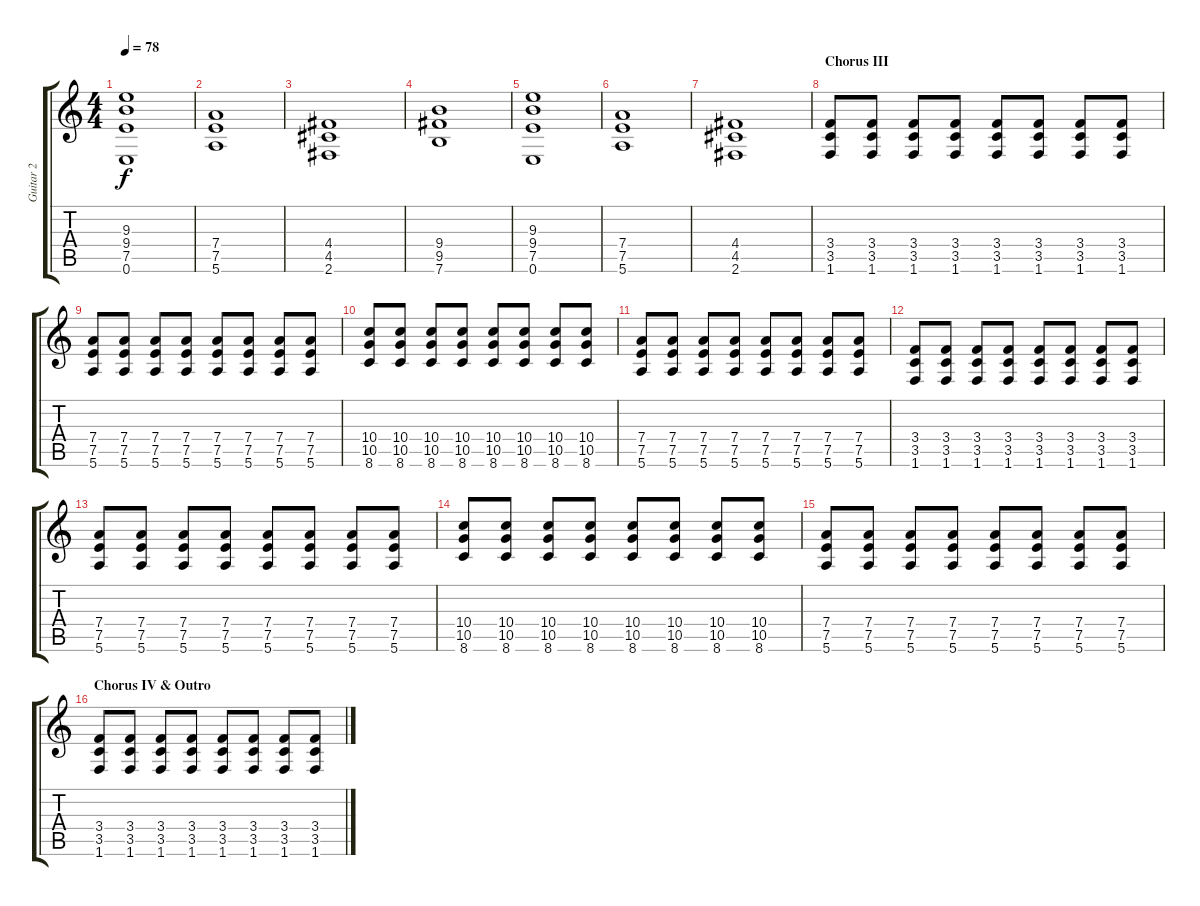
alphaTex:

\track ("Guitar 2" "Guitar 2") {instrument distortionguitar}
\staff {score tabs}
\tuning (E4 B3 G3 D3 A2 E2) {hide}
\ts (4 4)
\tempo 78
\clef g2
\ks c
(9.3 9.4 7.5 0.6).1{dy f} |
(7.4 7.5 5.6).1 |
(4.4 4.5 2.6).1 |
(9.4 9.5 7.6).1 |
(9.3 9.4 7.5 0.6).1 |
(7.4 7.5 5.6).1 |
(4.4 4.5 2.6).1 |
\section ("" "Chorus III")
(3.4 3.5 1.6).8 (3.4 3.5 1.6).8 (3.4 3.5 1.6).8 (3.4 3.5 1.6).8 (3.4 3.5 1.6).8 (3.4 3.5 1.6).8 (3.4 3.5 1.6).8 (3.4 3.5 1.6).8 |
(7.4 7.5 5.6).8 (7.4 7.5 5.6).8 (7.4 7.5 5.6).8 (7.4 7.5 5.6).8 (7.4 7.5 5.6).8 (7.4 7.5 5.6).8 (7.4 7.5 5.6).8 (7.4 7.5 5.6).8 |
(10.4 10.5 8.6).8 (10.4 10.5 8.6).8 (10.4 10.5 8.6).8 (10.4 10.5 8.6).8 (10.4 10.5 8.6).8 (10.4 10.5 8.6).8 (10.4 10.5 8.6).8 (10.4 10.5 8.6).8 |
(7.4 7.5 5.6).8 (7.4 7.5 5.6).8 (7.4 7.5 5.6).8 (7.4 7.5 5.6).8 (7.4 7.5 5.6).8 (7.4 7.5 5.6).8 (7.4 7.5 5.6).8 (7.4 7.5 5.6).8 |
(3.4 3.5 1.6).8 (3.4 3.5 1.6).8 (3.4 3.5 1.6).8 (3.4 3.5 1.6).8 (3.4 3.5 1.6).8 (3.4 3.5 1.6).8 (3.4 3.5 1.6).8 (3.4 3.5 1.6).8 |
(7.4 7.5 5.6).8 (7.4 7.5 5.6).8 (7.4 7.5 5.6).8 (7.4 7.5 5.6).8 (7.4 7.5 5.6).8 (7.4 7.5 5.6).8 (7.4 7.5 5.6).8 (7.4 7.5 5.6).8 |
(10.4 10.5 8.6).8 (10.4 10.5 8.6).8 (10.4 10.5 8.6).8 (10.4 10.5 8.6).8 (10.4 10.5 8.6).8 (10.4 10.5 8.6).8 (10.4 10.5 8.6).8 (10.4 10.5 8.6).8 |
(7.4 7.5 5.6).8 (7.4 7.5 5.6).8 (7.4 7.5 5.6).8 (7.4 7.5 5.6).8 (7.4 7.5 5.6).8 (7.4 7.5 5.6).8 (7.4 7.5 5.6).8 (7.4 7.5 5.6).8 |
\section ("" "Chorus IV & Outro")
(3.4 3.5 1.6).8 (3.4 3.5 1.6).8 (3.4 3.5 1.6).8 (3.4 3.5 1.6).8 (3.4 3.5 1.6).8 (3.4 3.5 1.6).8 (3.4 3.5 1.6).8 (3.4 3.5 1.6).8
